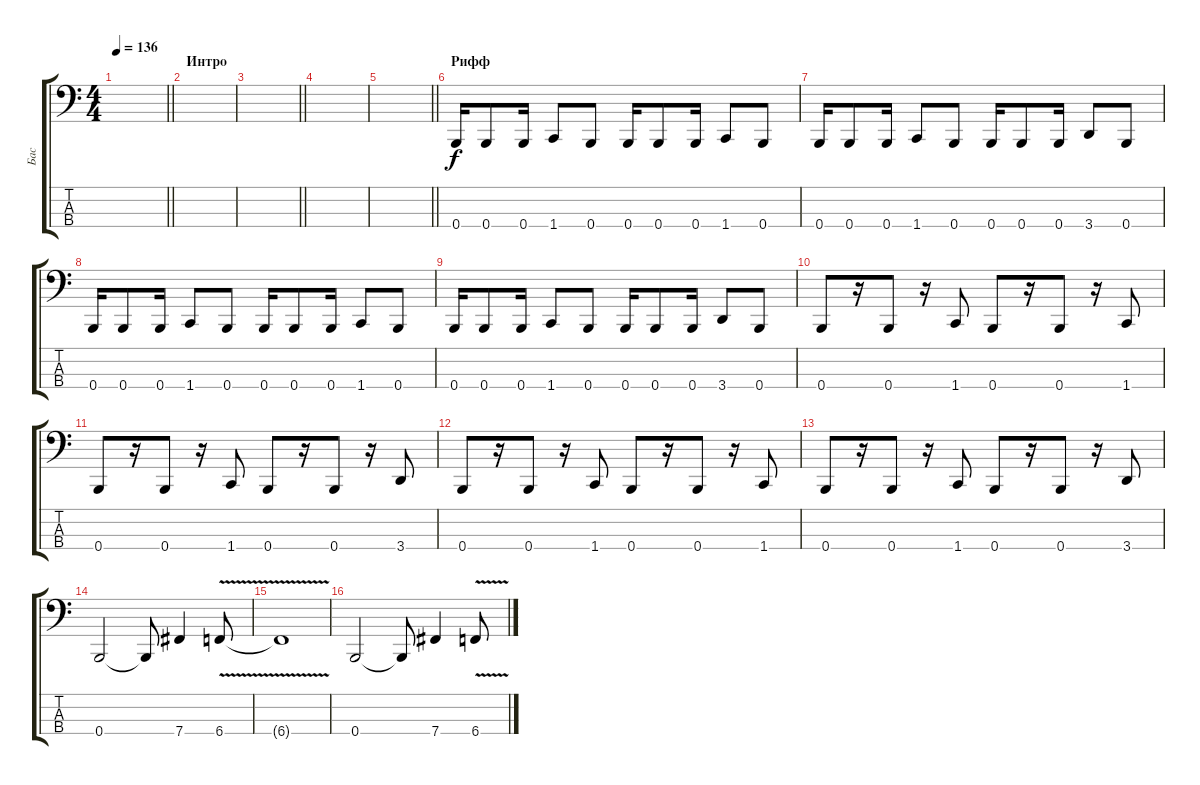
\track ("Бас" "Бас") {instrument electricbasspick}
\staff {score tabs}
\tuning (E2 B1 Gb1 B0) {hide}
\ts (4 4)
\tempo 136
\clef f4
\barLineRight lightlight
\ks c
|
\section ("" "Интро")
|
\barLineRight lightlight
|
\section ("" "")
|
\barLineRight lightlight
|
\section ("" "Рифф")
0.4.16 0.4.8 0.4.16 1.4.8 0.4.8 0.4.16 0.4.8 0.4.16 1.4.8 0.4.8 |
0.4.16 0.4.8 0.4.16 1.4.8 0.4.8 0.4.16 0.4.8 0.4.16 3.4.8 0.4.8 |
0.4.16 0.4.8 0.4.16 1.4.8 0.4.8 0.4.16 0.4.8 0.4.16 1.4.8 0.4.8 |
0.4.16 0.4.8 0.4.16 1.4.8 0.4.8 0.4.16 0.4.8 0.4.16 3.4.8 0.4.8 |
0.4.8 r.16 0.4.8 r.16 1.4.8 0.4.8 r.16 0.4.8 r.16 1.4.8 |
0.4.8 r.16 0.4.8 r.16 1.4.8 0.4.8 r.16 0.4.8 r.16 3.4.8 |
0.4.8 r.16 0.4.8 r.16 1.4.8 0.4.8 r.16 0.4.8 r.16 1.4.8 |
0.4.8 r.16 0.4.8 r.16 1.4.8 0.4.8 r.16 0.4.8 r.16 3.4.8 |
0.4.2 0.4{t}.8 7.4.4 6.4{v}.8 |
6.4{t}.1 |
0.4.2 0.4{t}.8 7.4.4 6.4{v}.8
